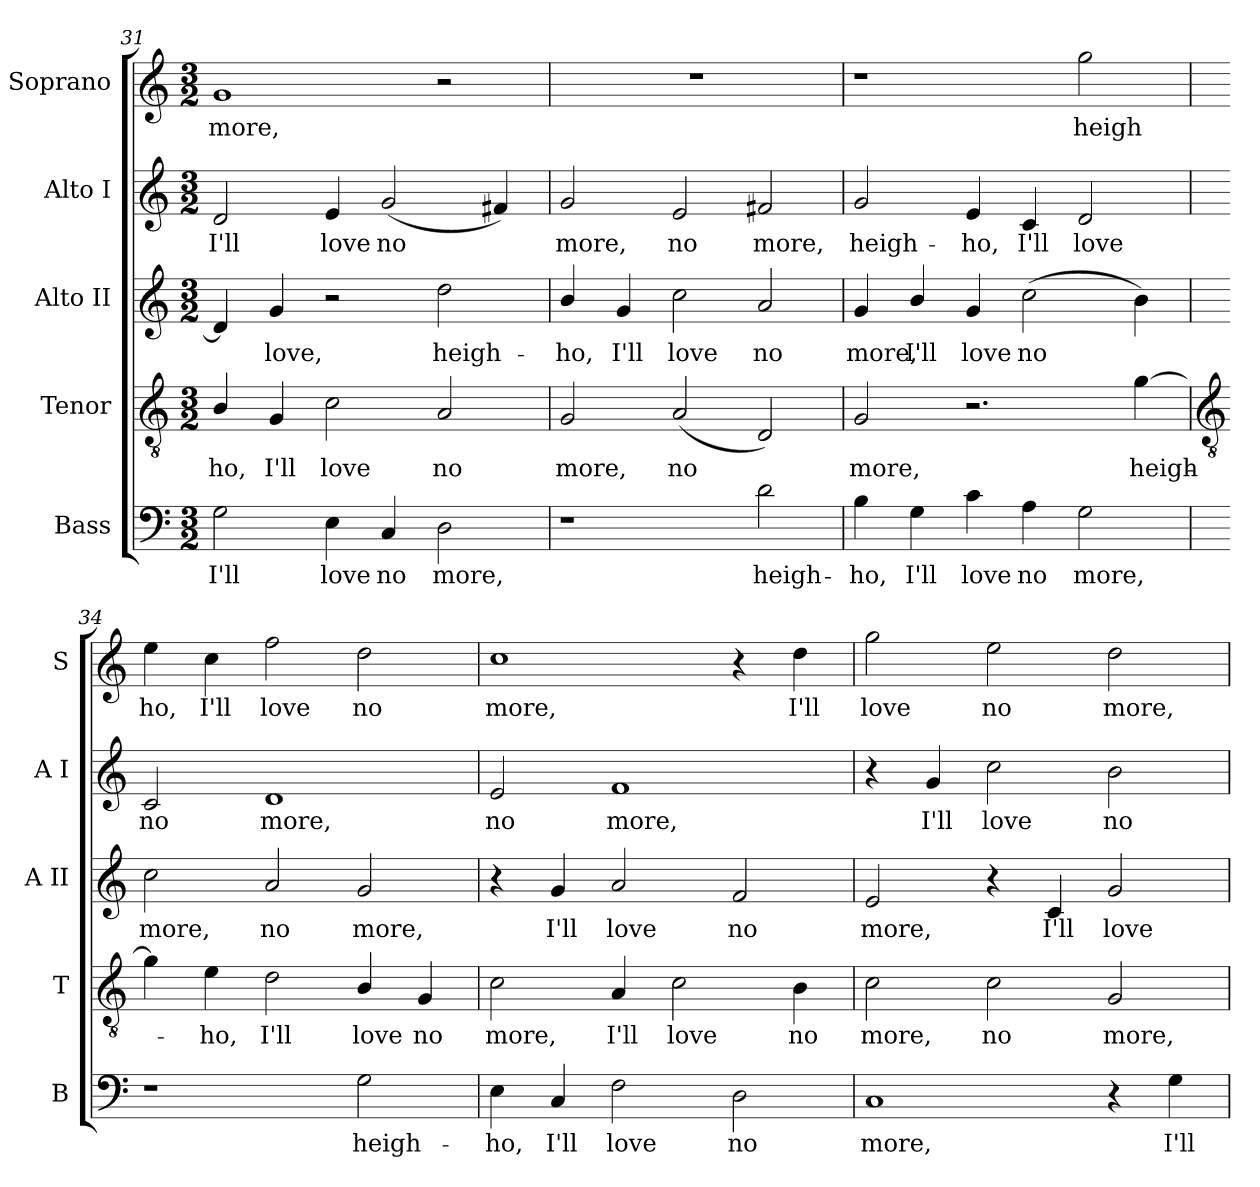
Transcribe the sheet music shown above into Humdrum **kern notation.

**kern	**text	**kern	**text	**kern	**text	**kern	**text	**kern	**text
*part5	*part5	*part4	*part4	*part3	*part3	*part2	*part2	*part1	*part1
*staff5	*staff5	*staff4	*staff4	*staff3	*staff3	*staff2	*staff2	*staff1	*staff1
*I"Bass	*	*I"Tenor	*	*I"Alto II	*	*I"Alto I	*	*I"Soprano	*
*I'B	*	*I'T	*	*I'A II	*	*I'A I	*	*I'S	*
*clefF4	*	*clefGv2	*	*clefG2	*	*clefG2	*	*clefG2	*
*k[]	*	*k[]	*	*k[]	*	*k[]	*	*k[]	*
*M3/2	*	*M3/2	*	*M3/2	*	*M3/2	*	*M3/2	*
=31	=31	=31	=31	=31	=31	=31	=31	=31	=31
!	!LO:LY:b	!	!LO:LY:b	!	!	!	!LO:LY:b	!	!LO:LY:b
2G\	I'll	4B/	-ho,	4d/]	.	2d/	I'll	1g	more,
!	!	!	!LO:LY:b	!	!LO:LY:b	!	!	!	!
.	.	4G/	I'll	4g/	love,	.	.	.	.
!	!LO:LY:b	!	!LO:LY:b	!	!	!	!LO:LY:b	!	!
4E\	love	2c\	love	2r	.	4e/	love	.	.
!	!LO:LY:b	!	!	!	!	!	!LO:LY:b	!	!
4C/	no	.	.	.	.	(<2g/	no	.	.
!	!LO:LY:b	!	!LO:LY:b	!	!LO:LY:b	!	!	!	!
2D\	more,	2A/	no	2dd\	heigh-	.	.	2r	.
.	.	.	.	.	.	4f#X/)	.	.	.
!!LO:LB:g=z
=32	=32	=32	=32	=32	=32	=32	=32	=32	=32
!	!	!	!LO:LY:b	!	!LO:LY:b	!	!LO:LY:b	!	!
1r	.	2G/	more,	4b/	-ho,	2g/	more,	1.r	.
!	!	!	!	!	!LO:LY:b	!	!	!	!
.	.	.	.	4g/	I'll	.	.	.	.
!	!	!	!LO:LY:b	!	!LO:LY:b	!	!LO:LY:b	!	!
.	.	(<2A/	no	2cc\	love	2e/	no	.	.
!	!LO:LY:b	!	!	!	!LO:LY:b	!	!LO:LY:b	!	!
2d\	heigh-	2D/)	.	2a/	no	2f#X/	more,	.	.
=33	=33	=33	=33	=33	=33	=33	=33	=33	=33
!	!LO:LY:b	!	!LO:LY:b	!	!LO:LY:b	!	!LO:LY:b	!	!
4B\	-ho,	2G/	more,	4g/	more,	2g/	heigh-	1r	.
!	!LO:LY:b	!	!	!	!LO:LY:b	!	!	!	!
4G\	I'll	.	.	4b/	I'll	.	.	.	.
!	!LO:LY:b	!	!	!	!LO:LY:b	!	!LO:LY:b	!	!
4c\	love	2.r	.	4g/	love	4e/	-ho,	.	.
!	!LO:LY:b	!	!	!	!LO:LY:b	!	!LO:LY:b	!	!
4A\	no	.	.	(>2cc\	no	4c/	I'll	.	.
!	!LO:LY:b	!	!	!	!	!	!LO:LY:b	!	!LO:LY:b
2G\	more,	.	.	.	.	2d/	love	2gg\	heigh
!	!	!	!LO:LY:b	!	!	!	!	!	!
.	.	[4g\	heigh-	4b\)	.	.	.	.	.
=34	=34	=34	=34	=34	=34	=34	=34	=34	=34
*	*	*clefGv2	*	*	*	*	*	*	*
!	!	!	!	!	!LO:LY:b	!	!LO:LY:b	!	!LO:LY:b
1r	.	4g\]	.	2cc\	more,	2c/	no	4ee\	ho,
!	!	!	!LO:LY:b	!	!	!	!	!	!LO:LY:b
.	.	4e\	-ho,	.	.	.	.	4cc\	I'll
!	!	!	!LO:LY:b	!	!LO:LY:b	!	!LO:LY:b	!	!LO:LY:b
.	.	2d\	I'll	2a/	no	1d	more,	2ff\	love
!	!LO:LY:b	!	!LO:LY:b	!	!LO:LY:b	!	!	!	!LO:LY:b
2G\	heigh-	4B/	love	2g/	more,	.	.	2dd\	no
!	!	!	!LO:LY:b	!	!	!	!	!	!
.	.	4G/	no	.	.	.	.	.	.
=35	=35	=35	=35	=35	=35	=35	=35	=35	=35
!	!LO:LY:b	!	!LO:LY:b	!	!	!	!LO:LY:b	!	!LO:LY:b
4E\	-ho,	2c\	more,	4r	.	2e/	no	1cc	more,
!	!LO:LY:b	!	!	!	!LO:LY:b	!	!	!	!
4C/	I'll	.	.	4g/	I'll	.	.	.	.
!	!LO:LY:b	!	!LO:LY:b	!	!LO:LY:b	!	!LO:LY:b	!	!
2F\	love	4A/	I'll	2a/	love	1f	more,	.	.
!	!	!	!LO:LY:b	!	!	!	!	!	!
.	.	2c\	love	.	.	.	.	.	.
!	!LO:LY:b	!	!	!	!LO:LY:b	!	!	!	!
2D\	no	.	.	2f/	no	.	.	4r	.
!	!	!	!LO:LY:b	!	!	!	!	!	!LO:LY:b
.	.	4B\	no	.	.	.	.	4dd\	I'll
!!LO:PB:g=z
=36	=36	=36	=36	=36	=36	=36	=36	=36	=36
!	!LO:LY:b	!	!LO:LY:b	!	!LO:LY:b	!	!	!	!LO:LY:b
1C	more,	2c\	more,	2e/	more,	4r	.	2gg\	love
!	!	!	!	!	!	!	!LO:LY:b	!	!
.	.	.	.	.	.	4g/	I'll	.	.
!	!	!	!LO:LY:b	!	!	!	!LO:LY:b	!	!LO:LY:b
.	.	2c\	no	4r	.	2cc\	love	2ee\	no
!	!	!	!	!	!LO:LY:b	!	!	!	!
.	.	.	.	4c/	I'll	.	.	.	.
!	!	!	!LO:LY:b	!	!LO:LY:b	!	!LO:LY:b	!	!LO:LY:b
4r	.	2G/	more,	2g/	love	2b\	no	2dd\	more,
!	!LO:LY:b	!	!	!	!	!	!	!	!
4G\	I'll	.	.	.	.	.	.	.	.
=	=	=	=	=	=	=	=	=	=
*-	*-	*-	*-	*-	*-	*-	*-	*-	*-
